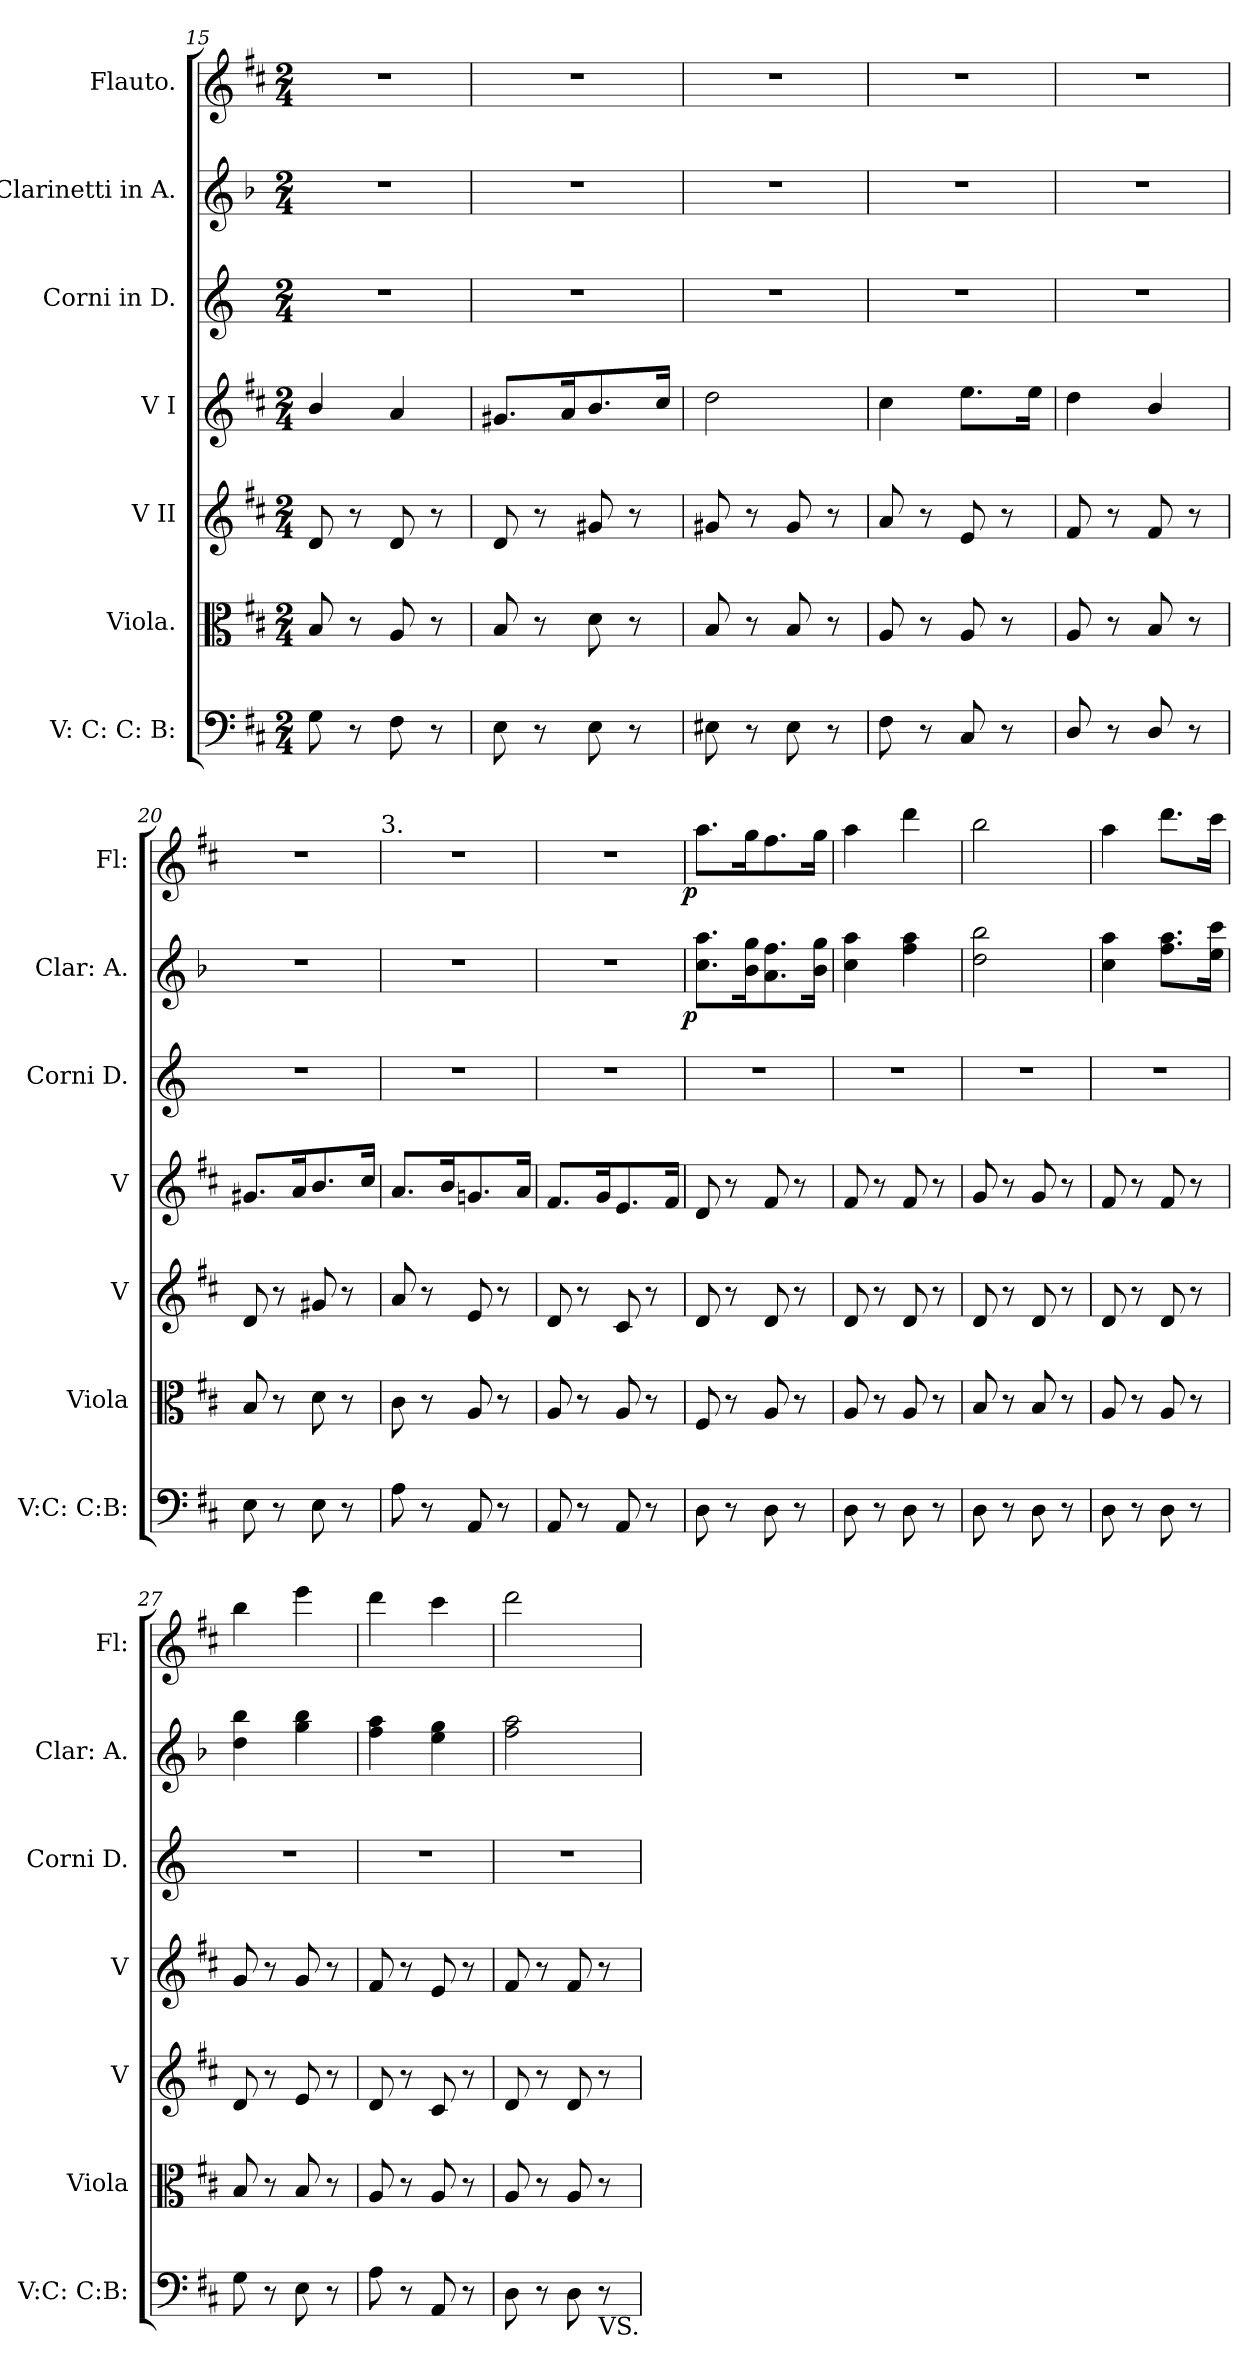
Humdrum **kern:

**kern	**kern	**kern	**kern	**kern	**kern	**dynam	**kern	**dynam
*part7	*part6	*part5	*part4	*part3	*part2	*part2	*part1	*part1
*staff7	*staff6	*staff5	*staff4	*staff3	*staff2	*staff2	*staff1	*staff1
*I"V: C: C: B:	*I"Viola.	*I"V II	*I"V I	*I"Corni in D.	*I"Clarinetti in A.	*	*I"Flauto.	*
*I'V:C: C:B:	*I'Viola	*I'V	*I'V	*I'Corni D.	*I'Clar: A.	*	*I'Fl:	*
*clefF4	*clefC3	*clefG2	*clefG2	*clefG2	*clefG2	*	*clefG2	*
*	*	*	*	*ITrd6c10	*ITrd2c3	*	*	*
*k[f#c#]	*k[f#c#]	*k[f#c#]	*k[f#c#]	*k[f#c#]	*k[f#c#]	*	*k[f#c#]	*
*M2/4	*M2/4	*M2/4	*M2/4	*M2/4	*M2/4	*	*M2/4	*
=15	=15	=15	=15	=15	=15	=15	=15	=15
8G\	8B/	8d/	4b/	2r	2r	.	2r	.
8r	8r	8r	.	.	.	.	.	.
8F#\	8A/	8d/	4a/	.	.	.	.	.
8r	8r	8r	.	.	.	.	.	.
=16	=16	=16	=16	=16	=16	=16	=16	=16
8E\	8B/	8d/	8.g#X/L	2r	2r	.	2r	.
8r	8r	8r	.	.	.	.	.	.
.	.	.	16a/K	.	.	.	.	.
8E\	8d\	8g#X/	8.b/	.	.	.	.	.
8r	8r	8r	.	.	.	.	.	.
.	.	.	16cc#/Jk	.	.	.	.	.
=17	=17	=17	=17	=17	=17	=17	=17	=17
8E#X\	8B/	8g#X/	2dd\	2r	2r	.	2r	.
8r	8r	8r	.	.	.	.	.	.
8E#\	8B/	8g#/	.	.	.	.	.	.
8r	8r	8r	.	.	.	.	.	.
=18	=18	=18	=18	=18	=18	=18	=18	=18
8F#\	8A/	8a/	4cc#\	2r	2r	.	2r	.
8r	8r	8r	.	.	.	.	.	.
8C#/	8A/	8e/	8.ee\L	.	.	.	.	.
8r	8r	8r	.	.	.	.	.	.
.	.	.	16ee\Jk	.	.	.	.	.
=19	=19	=19	=19	=19	=19	=19	=19	=19
8D/	8A/	8f#/	4dd\	2r	2r	.	2r	.
8r	8r	8r	.	.	.	.	.	.
8D/	8B/	8f#/	4b/	.	.	.	.	.
8r	8r	8r	.	.	.	.	.	.
=20	=20	=20	=20	=20	=20	=20	=20	=20
8E\	8B/	8d/	8.g#X/L	2r	2r	.	2r	.
8r	8r	8r	.	.	.	.	.	.
.	.	.	16a/K	.	.	.	.	.
8E\	8d\	8g#X/	8.b/	.	.	.	.	.
8r	8r	8r	.	.	.	.	.	.
.	.	.	16cc#/Jk	.	.	.	.	.
!	!	!	!	!	!	!	!LO:TX:a:t=3.	!
=21	=21	=21	=21	=21	=21	=21	=21	=21
8A\	8c#\	8a/	8.a/L	2r	2r	.	2r	.
8r	8r	8r	.	.	.	.	.	.
.	.	.	16b/K	.	.	.	.	.
8AA/	8A/	8e/	8.gn/	.	.	.	.	.
8r	8r	8r	.	.	.	.	.	.
.	.	.	16a/Jk	.	.	.	.	.
=22	=22	=22	=22	=22	=22	=22	=22	=22
8AA/	8A/	8d/	8.f#/L	2r	2r	.	2r	.
8r	8r	8r	.	.	.	.	.	.
.	.	.	16g/K	.	.	.	.	.
8AA/	8A/	8c#/	8.e/	.	.	.	.	.
8r	8r	8r	.	.	.	.	.	.
.	.	.	16f#/Jk	.	.	.	.	.
=23	=23	=23	=23	=23	=23	=23	=23	=23
!	!	!	!	!	!	!LO:DY:rj	!	!LO:DY:rj
8D\	8F#/	8d/	8d/	2r	8.a\ 8.ff#\L	p	8.aa\L	p
8r	8r	8r	8r	.	.	.	.	.
.	.	.	.	.	16g\ 16ee\K	.	16gg\K	.
8D\	8A/	8d/	8f#/	.	8.f#\ 8.dd\	.	8.ff#\	.
8r	8r	8r	8r	.	.	.	.	.
.	.	.	.	.	16g\ 16ee\Jk	.	16gg\Jk	.
=24	=24	=24	=24	=24	=24	=24	=24	=24
8D\	8A/	8d/	8f#/	2r	4a\ 4ff#\	.	4aa\	.
8r	8r	8r	8r	.	.	.	.	.
8D\	8A/	8d/	8f#/	.	4dd\ 4ff#\	.	4ddd\	.
8r	8r	8r	8r	.	.	.	.	.
=25	=25	=25	=25	=25	=25	=25	=25	=25
8D\	8B/	8d/	8g/	2r	2b\ 2gg\	.	2bb\	.
8r	8r	8r	8r	.	.	.	.	.
8D\	8B/	8d/	8g/	.	.	.	.	.
8r	8r	8r	8r	.	.	.	.	.
=26	=26	=26	=26	=26	=26	=26	=26	=26
8D\	8A/	8d/	8f#/	2r	4a\ 4ff#\	.	4aa\	.
8r	8r	8r	8r	.	.	.	.	.
8D\	8A/	8d/	8f#/	.	8.dd\ 8.ff#\L	.	8.ddd\L	.
8r	8r	8r	8r	.	.	.	.	.
.	.	.	.	.	16cc#\ 16aa\Jk	.	16ccc#\Jk	.
=27	=27	=27	=27	=27	=27	=27	=27	=27
8G\	8B/	8d/	8g/	2r	4b\ 4gg\	.	4bb\	.
8r	8r	8r	8r	.	.	.	.	.
8E\	8B/	8e/	8g/	.	4ee\ 4gg\	.	4eee\	.
8r	8r	8r	8r	.	.	.	.	.
=28	=28	=28	=28	=28	=28	=28	=28	=28
8A\	8A/	8d/	8f#/	2r	4dd\ 4ff#\	.	4ddd\	.
8r	8r	8r	8r	.	.	.	.	.
8AA/	8A/	8c#/	8e/	.	4cc#\ 4ee\	.	4ccc#\	.
8r	8r	8r	8r	.	.	.	.	.
=29	=29	=29	=29	=29	=29	=29	=29	=29
8D\	8A/	8d/	8f#/	2r	2dd\ 2ff#\	.	2ddd\	.
8r	8r	8r	8r	.	.	.	.	.
8D\	8A/	8d/	8f#/	.	.	.	.	.
!LO:TX:b:t=VS.	!	!	!	!	!	!	!	!
8r	8r	8r	8r	.	.	.	.	.
=	=	=	=	=	=	=	=	=
*-	*-	*-	*-	*-	*-	*-	*-	*-
